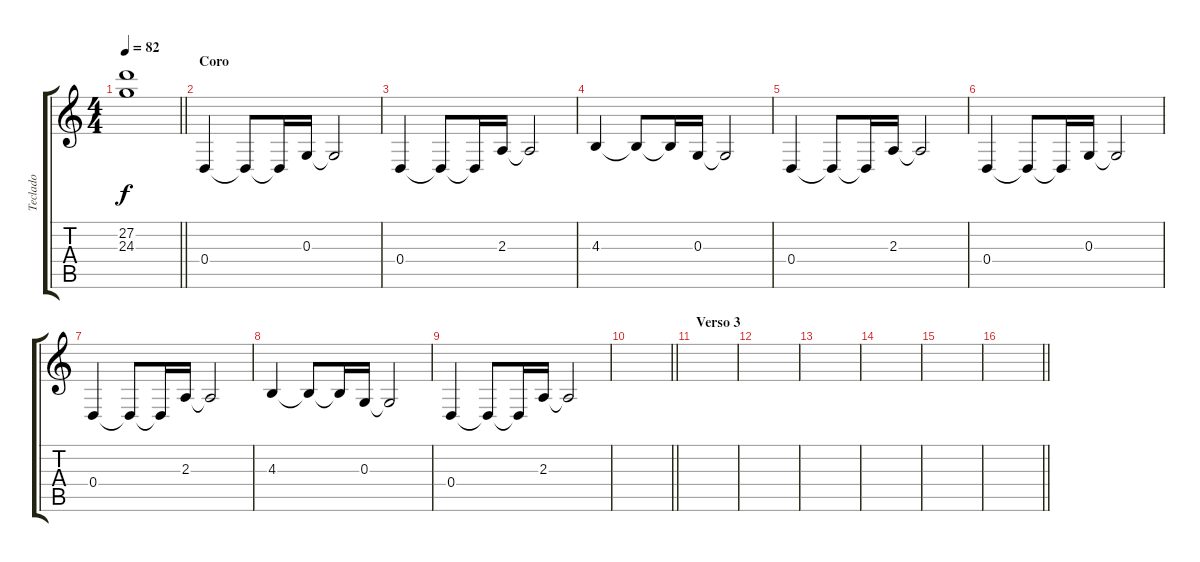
\track ("Teclado" "Teclado") {instrument stringensemble1}
\staff {score tabs}
\tuning (E4 B3 G3 D3 A2 E2) {hide}
\ts (4 4)
\tempo 82
\clef g2
\barLineRight lightlight
\ks c
(27.2 24.3).1{dy f} |
\section ("" "Coro")
0.4.4{volume 8 instrument stringensemble1} 0.4{t}.8 0.4{t}.16 0.3.16 0.3{t}.2 |
0.4.4 0.4{t}.8 0.4{t}.16 2.3.16 2.3{t}.2 |
4.3.4 4.3{t}.8 4.3{t}.16 0.3.16 0.3{t}.2 |
0.4.4 0.4{t}.8 0.4{t}.16 2.3.16 2.3{t}.2 |
0.4.4 0.4{t}.8 0.4{t}.16 0.3.16 0.3{t}.2 |
0.4.4 0.4{t}.8 0.4{t}.16 2.3.16 2.3{t}.2 |
4.3.4 4.3{t}.8 4.3{t}.16 0.3.16 0.3{t}.2 |
0.4.4 0.4{t}.8 0.4{t}.16 2.3.16 2.3{t}.2 |
\barLineRight lightlight
|
\section ("" "Verso 3")
|
|
|
|
|
\barLineRight lightlight
